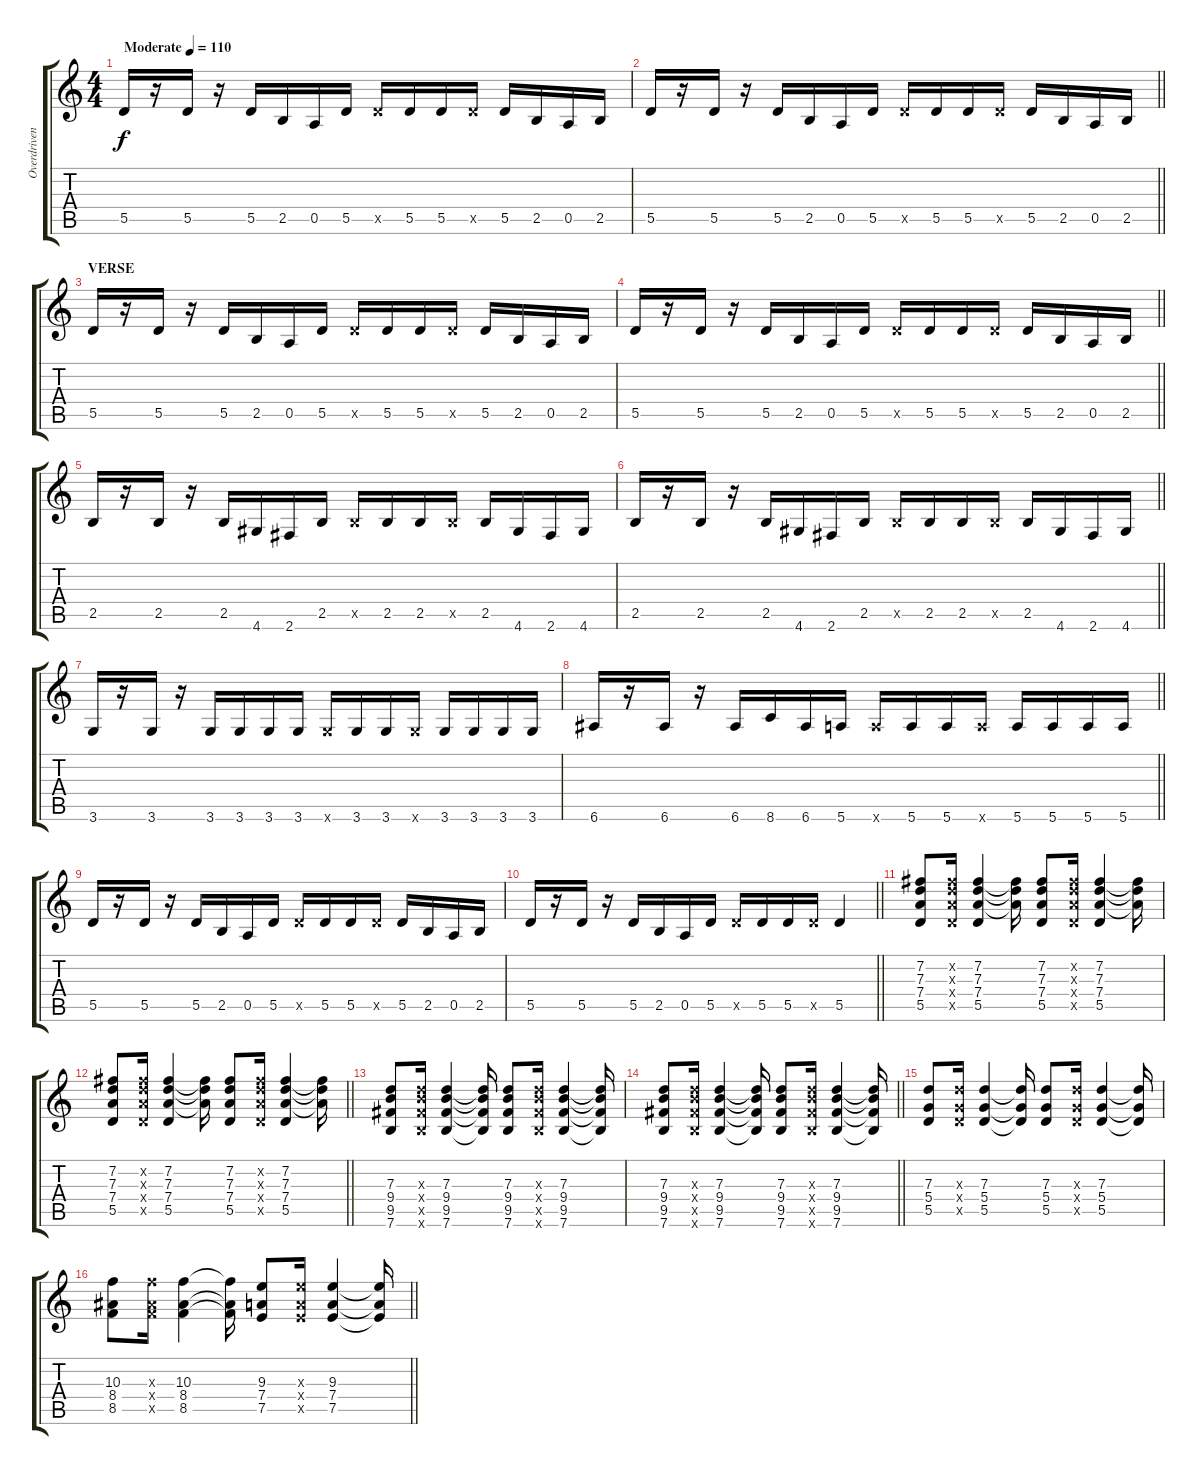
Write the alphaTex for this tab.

\track ("Overdriven" "Overdriven") {instrument electricguitarclean}
\staff {score tabs}
\tuning (E4 B3 G3 D3 A2 E2) {hide}
\ts (4 4)
\tempo (110 "Moderate")
\clef g2
\ks c
5.5.16{dy f volume 15 instrument acousticguitarsteel} r.16 5.5.16 r.16 5.5.16 2.5.16 0.5.16 5.5.16 5.5{x}.16 5.5.16 5.5.16 5.5{x}.16 5.5.16 2.5.16 0.5.16 2.5.16 |
\barLineRight lightlight
5.5.16 r.16 5.5.16 r.16 5.5.16 2.5.16 0.5.16 5.5.16 5.5{x}.16 5.5.16 5.5.16 5.5{x}.16 5.5.16 2.5.16 0.5.16 2.5.16 |
\section ("" "VERSE")
5.5.16 r.16 5.5.16 r.16 5.5.16 2.5.16 0.5.16 5.5.16 5.5{x}.16 5.5.16 5.5.16 5.5{x}.16 5.5.16 2.5.16 0.5.16 2.5.16 |
\barLineRight lightlight
5.5.16 r.16 5.5.16 r.16 5.5.16 2.5.16 0.5.16 5.5.16 5.5{x}.16 5.5.16 5.5.16 5.5{x}.16 5.5.16 2.5.16 0.5.16 2.5.16 |
2.5.16 r.16 2.5.16 r.16 2.5.16 4.6.16 2.6.16 2.5.16 2.5{x}.16 2.5.16 2.5.16 2.5{x}.16 2.5.16 4.6.16 2.6.16 4.6.16 |
\barLineRight lightlight
2.5.16 r.16 2.5.16 r.16 2.5.16 4.6.16 2.6.16 2.5.16 2.5{x}.16 2.5.16 2.5.16 2.5{x}.16 2.5.16 4.6.16 2.6.16 4.6.16 |
3.6.16 r.16 3.6.16 r.16 3.6.16 3.6.16 3.6.16 3.6.16 3.6{x}.16 3.6.16 3.6.16 3.6{x}.16 3.6.16 3.6.16 3.6.16 3.6.16 |
\barLineRight lightlight
6.6.16 r.16 6.6.16 r.16 6.6.16 8.6.16 6.6.16 5.6.16 5.6{x}.16 5.6.16 5.6.16 5.6{x}.16 5.6.16 5.6.16 5.6.16 5.6.16 |
5.5.16 r.16 5.5.16 r.16 5.5.16 2.5.16 0.5.16 5.5.16 5.5{x}.16 5.5.16 5.5.16 5.5{x}.16 5.5.16 2.5.16 0.5.16 2.5.16 |
\barLineRight lightlight
5.5.16 r.16 5.5.16 r.16 5.5.16 2.5.16 0.5.16 5.5.16 5.5{x}.16 5.5.16 5.5.16 5.5{x}.16 5.5.4 |
\section ("" "")
(7.2 7.3 7.4 5.5).8{volume 9 instrument overdrivenguitar} (7.2{x} 7.3{x} 7.4{x} 5.5{x}).16 (7.2 7.3 7.4 5.5).4 (7.2{t} 7.3{t} 7.4{t}).16 (7.2 7.3 7.4 5.5).8 (7.2{x} 7.3{x} 7.4{x} 5.5{x}).16 (7.2 7.3 7.4 5.5).4 (7.2{t} 7.3{t} 7.4{t}).16 |
\barLineRight lightlight
(7.2 7.3 7.4 5.5).8{volume 9 instrument overdrivenguitar} (7.2{x} 7.3{x} 7.4{x} 5.5{x}).16 (7.2 7.3 7.4 5.5).4 (7.2{t} 7.3{t} 7.4{t}).16 (7.2 7.3 7.4 5.5).8 (7.2{x} 7.3{x} 7.4{x} 5.5{x}).16 (7.2 7.3 7.4 5.5).4 (7.2{t} 7.3{t} 7.4{t}).16 |
(7.3 9.4 9.5 7.6).8 (7.3{x} 9.4{x} 9.5{x} 7.6{x}).16 (7.3 9.4 9.5 7.6).4 (7.3{t} 9.4{t} 9.5{t} 7.6{t}).16 (7.3 9.4 9.5 7.6).8 (7.3{x} 9.4{x} 9.5{x} 7.6{x}).16 (7.3 9.4 9.5 7.6).4 (7.3{t} 9.4{t} 9.5{t} 7.6{t}).16 |
\barLineRight lightlight
(7.3 9.4 9.5 7.6).8 (7.3{x} 9.4{x} 9.5{x} 7.6{x}).16 (7.3 9.4 9.5 7.6).4 (7.3{t} 9.4{t} 9.5{t} 7.6{t}).16 (7.3 9.4 9.5 7.6).8 (7.3{x} 9.4{x} 9.5{x} 7.6{x}).16 (7.3 9.4 9.5 7.6).4 (7.3{t} 9.4{t} 9.5{t} 7.6{t}).16 |
(7.3 5.4 5.5).8 (7.3{x} 5.4{x} 5.5{x}).16 (7.3 5.4 5.5).4 (7.3{t} 5.4{t} 5.5{t}).16 (7.3 5.4 5.5).8 (7.3{x} 5.4{x} 5.5{x}).16 (7.3 5.4 5.5).4 (7.3{t} 5.4{t} 5.5{t}).16 |
\barLineRight lightlight
(10.3 8.4 8.5).8 (10.3{x} 8.4{x} 8.5{x}).16 (10.3 8.4 8.5).4 (10.3{t} 8.4{t} 8.5{t}).16 (9.3 7.4 7.5).8 (9.3{x} 7.4{x} 7.5{x}).16 (9.3 7.4 7.5).4 (9.3{t} 7.4{t} 7.5{t}).16
